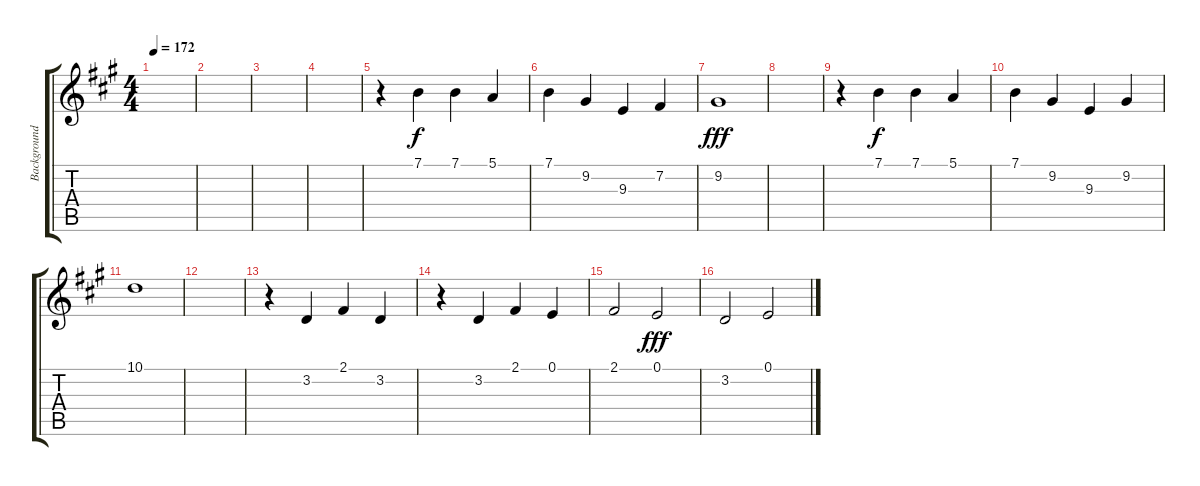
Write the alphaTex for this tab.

\track ("Background" "Background") {instrument choiraahs}
\staff {score tabs}
\tuning (E4 B3 G3 D3 A2 E2) {hide}
\ts (4 4)
\tempo 172
\clef g2
\ks a
|
|
|
|
r.4 7.1.4{dy f} 7.1.4 5.1.4 |
7.1.4 9.2.4 9.3.4 7.2.4 |
9.2.1{dy fff} |
|
r.4 7.1.4{dy f} 7.1.4 5.1.4 |
7.1.4 9.2.4 9.3.4 9.2.4 |
10.1.1 |
|
r.4 3.2.4 2.1.4 3.2.4 |
r.4 3.2.4 2.1.4 0.1.4 |
2.1.2 0.1.2{dy fff} |
3.2.2 0.1.2
